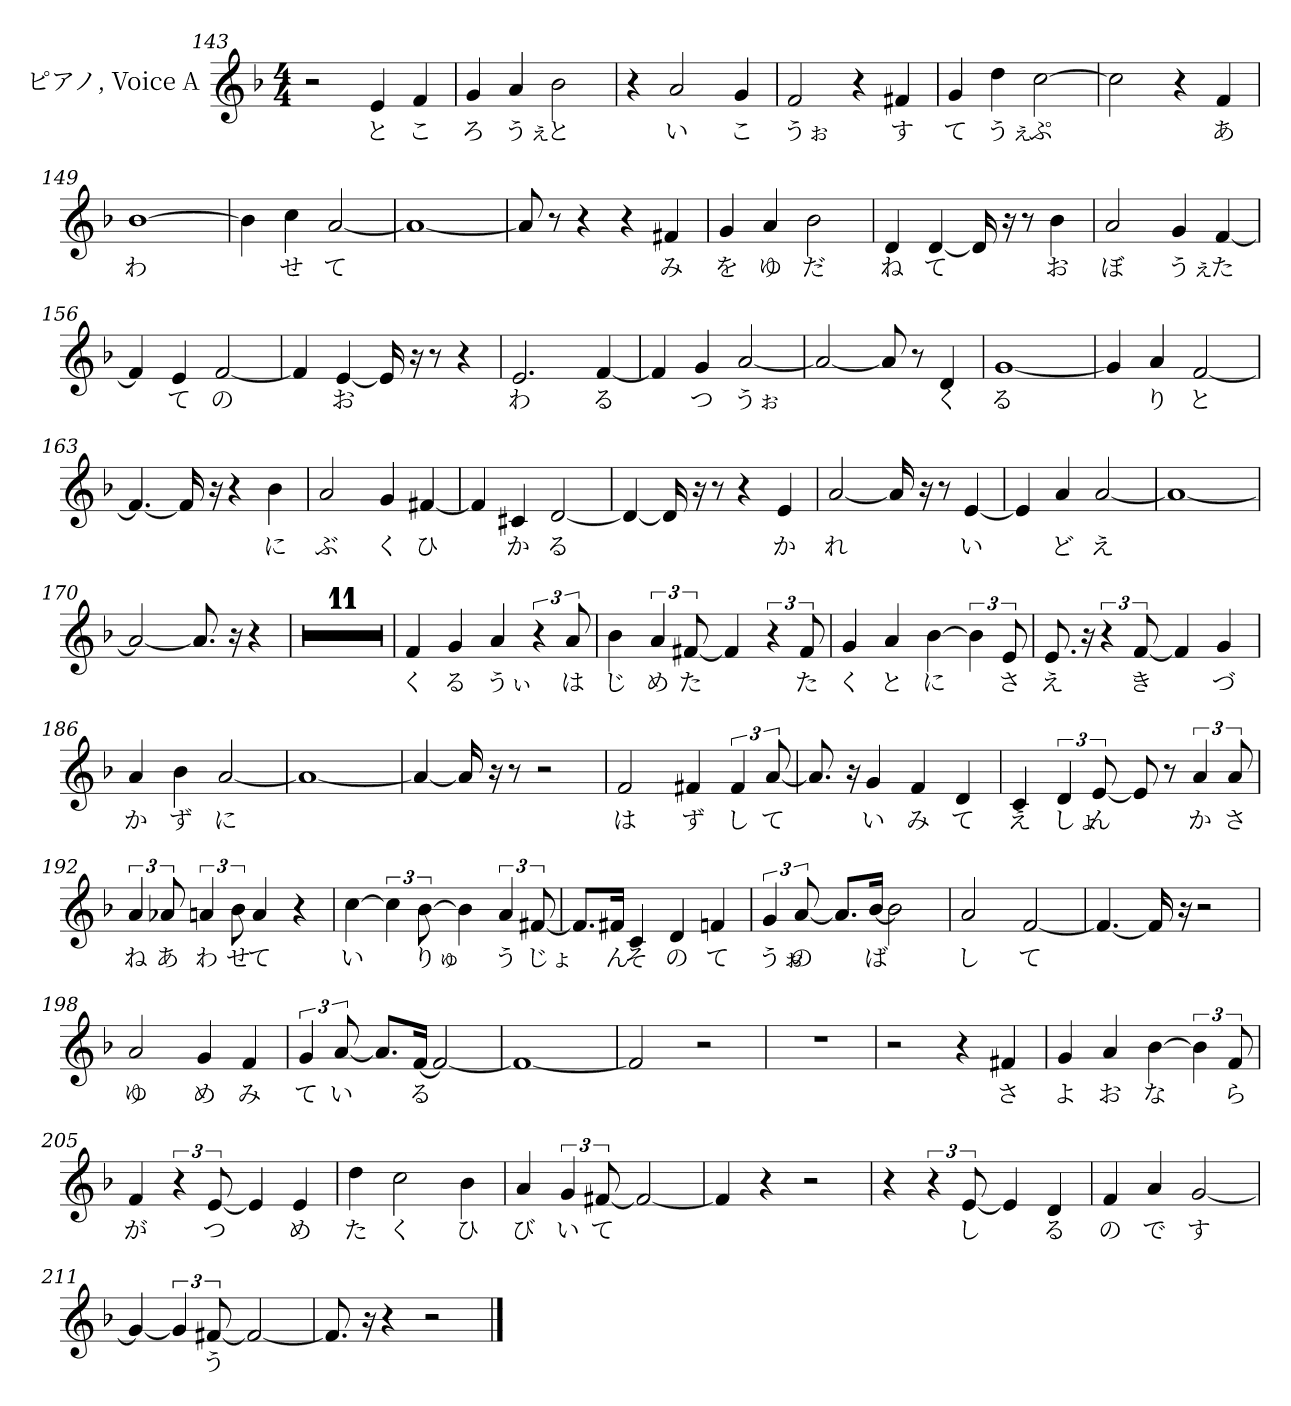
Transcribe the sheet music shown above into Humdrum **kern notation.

**kern	**text
*part1	*part1
*staff1	*staff1
*I"ピアノ, Voice A	*
*clefG2	*
*k[b-]	*
*M4/4	*
=143	=143
2r	.
!	!LO:LY:b
4e/	と
!	!LO:LY:b
4f/	こ
=144	=144
!	!LO:LY:b
4g/	ろ
!	!LO:LY:b
4a/	うぇ
!	!LO:LY:b
2b-\	と
=145	=145
4r	.
!	!LO:LY:b
2a/	い
!	!LO:LY:b
4g/	こ
=146	=146
!	!LO:LY:b
2f/	うぉ
4r	.
!	!LO:LY:b
4f#X/	す
=147	=147
!	!LO:LY:b
4g/	て
!	!LO:LY:b
4dd\	うぇ
!	!LO:LY:b
[2cc\	ぷ
=148	=148
2cc\]	.
4r	.
!	!LO:LY:b
4f/	あ
=149	=149
!	!LO:LY:b
[1b-	わ
=150	=150
4b-\]	.
!	!LO:LY:b
4cc\	せ
!	!LO:LY:b
[2a/	て
=151	=151
1a_	.
!!LO:LB:g=z
=152	=152
8a/]	.
8r	.
4r	.
4r	.
!	!LO:LY:b
4f#X/	み
=153	=153
!	!LO:LY:b
4g/	を
!	!LO:LY:b
4a/	ゆ
!	!LO:LY:b
2b-\	だ
=154	=154
!	!LO:LY:b
4d/	ね
!	!LO:LY:b
[4d/	て
16d/]	.
16r	.
8r	.
!	!LO:LY:b
4b-\	お
=155	=155
!	!LO:LY:b
2a/	ぼ
!	!LO:LY:b
4g/	うぇ
!	!LO:LY:b
[4f/	た
=156	=156
4f/]	.
!	!LO:LY:b
4e/	て
!	!LO:LY:b
[2f/	の
=157	=157
4f/]	.
!	!LO:LY:b
[4e/	お
16e/]	.
16r	.
8r	.
4r	.
=158	=158
!	!LO:LY:b
2.e/	わ
!	!LO:LY:b
[4f/	る
=159	=159
4f/]	.
!	!LO:LY:b
4g/	つ
!	!LO:LY:b
[2a/	うぉ
=160	=160
2a/_	.
8a/]	.
8r	.
!	!LO:LY:b
4d/	く
!!LO:LB:g=z
=161	=161
!	!LO:LY:b
[1g	る
=162	=162
4g/]	.
!	!LO:LY:b
4a/	り
!	!LO:LY:b
[2f/	と
=163	=163
4.f/_	.
16f/]	.
16r	.
4r	.
!	!LO:LY:b
4b-\	に
=164	=164
!	!LO:LY:b
2a/	ぶ
!	!LO:LY:b
4g/	く
!	!LO:LY:b
[4f#X/	ひ
=165	=165
4f#/]	.
!	!LO:LY:b
4c#X/	か
!	!LO:LY:b
[2d/	る
=166	=166
4d/_	.
16d/]	.
16r	.
8r	.
4r	.
!	!LO:LY:b
4e/	か
=167	=167
!	!LO:LY:b
[2a/	れ
16a/]	.
16r	.
8r	.
!	!LO:LY:b
[4e/	い
=168	=168
4e/]	.
!	!LO:LY:b
4a/	ど
!	!LO:LY:b
[2a/	え
=169	=169
1a_	.
=170	=170
2a/_	.
8.a/]	.
16r	.
4r	.
!!LO:LB:g=z
=171	=171
1r	.
=172	=172
1r	.
=173	=173
1r	.
=174	=174
1r	.
=175	=175
1r	.
=176	=176
1r	.
=177	=177
1r	.
=178	=178
1r	.
=179	=179
1r	.
=180	=180
1r	.
=181	=181
1r	.
=182	=182
!	!LO:LY:b
4f/	く
!	!LO:LY:b
4g/	る
!	!LO:LY:b
4a/	うぃ
6r	.
!	!LO:LY:b
12a/	は
=183	=183
!	!LO:LY:b
4b-\	じ
!	!LO:LY:b
6a/	め
!	!LO:LY:b
[12f#X/	た
4f#/]	.
6r	.
!	!LO:LY:b
12f#/	た
!!LO:LB:g=z
=184	=184
!	!LO:LY:b
4g/	く
!	!LO:LY:b
4a/	と
!	!LO:LY:b
[4b-\	に
6b-\]	.
!	!LO:LY:b
12e/	さ
=185	=185
!	!LO:LY:b
8.e/	え
16r	.
6r	.
!	!LO:LY:b
[12f/	き
4f/]	.
!	!LO:LY:b
4g/	づ
=186	=186
!	!LO:LY:b
4a/	か
!	!LO:LY:b
4b-\	ず
!	!LO:LY:b
[2a/	に
=187	=187
1a_	.
=188	=188
4a/_	.
16a/]	.
16r	.
8r	.
2r	.
=189	=189
!	!LO:LY:b
2f/	は
!	!LO:LY:b
4f#X/	ず
!	!LO:LY:b
6f#/	し
!	!LO:LY:b
[12a/	て
=190	=190
8.a/]	.
16r	.
!	!LO:LY:b
4g/	い
!	!LO:LY:b
4f/	み
!	!LO:LY:b
4d/	て
!!LO:LB:g=z
=191	=191
!	!LO:LY:b
4c/	え
!	!LO:LY:b
6d/	しょ
!	!LO:LY:b
[12e/	ん
8e/]	.
8r	.
!	!LO:LY:b
6a/	か
!	!LO:LY:b
12a/	さ
=192	=192
!	!LO:LY:b
6a/	ね
!	!LO:LY:b
12a-X/	あ
!	!LO:LY:b
6an/	わ
!	!LO:LY:b
12b-\	せ
!	!LO:LY:b
4a/	て
4r	.
=193	=193
!	!LO:LY:b
[4cc\	い
6cc\]	.
!	!LO:LY:b
[12b-\	りゅ
4b-\]	.
!	!LO:LY:b
6a/	う
!	!LO:LY:b
[12f#X/	じょ
=194	=194
8.f#/L]	.
!	!LO:LY:b
16f#X/Jk	ん
!	!LO:LY:b
4c/	そ
!	!LO:LY:b
4d/	の
!	!LO:LY:b
4fn/	て
=195	=195
!	!LO:LY:b
6g/	うぉ
!	!LO:LY:b
[12a/	の
8.a/L]	.
!	!LO:LY:b
[16b-/Jk	ば
2b-\]	.
=196	=196
!	!LO:LY:b
2a/	し
!	!LO:LY:b
[2f/	て
!!LO:PB:g=z
=197	=197
4.f/_	.
16f/]	.
16r	.
2r	.
=198	=198
!	!LO:LY:b
2a/	ゆ
!	!LO:LY:b
4g/	め
!	!LO:LY:b
4f/	み
=199	=199
!	!LO:LY:b
6g/	て
!	!LO:LY:b
[12a/	い
8.a/L]	.
!	!LO:LY:b
[16f/Jk	る
2f/_	.
=200	=200
1f_	.
=201	=201
2f/]	.
2r	.
=202	=202
1r	.
=203	=203
2r	.
4r	.
!	!LO:LY:b
4f#X/	さ
=204	=204
!	!LO:LY:b
4g/	よ
!	!LO:LY:b
4a/	お
!	!LO:LY:b
[4b-\	な
6b-\]	.
!	!LO:LY:b
12f/	ら
=205	=205
!	!LO:LY:b
4f/	が
6r	.
!	!LO:LY:b
[12e/	つ
4e/]	.
!	!LO:LY:b
4e/	め
=206	=206
!	!LO:LY:b
4dd\	た
!	!LO:LY:b
2cc\	く
!	!LO:LY:b
4b-\	ひ
!!LO:LB:g=z
=207	=207
!	!LO:LY:b
4a/	び
!	!LO:LY:b
6g/	い
!	!LO:LY:b
[12f#X/	て
2f#/_	.
=208	=208
4f#/]	.
4r	.
2r	.
=209	=209
4r	.
6r	.
!	!LO:LY:b
[12e/	し
4e/]	.
!	!LO:LY:b
4d/	る
=210	=210
!	!LO:LY:b
4f/	の
!	!LO:LY:b
4a/	で
!	!LO:LY:b
[2g/	す
=211	=211
4g/_	.
6g/]	.
!	!LO:LY:b
[12f#X/	う
2f#/_	.
=212	=212
8.f#/]	.
16r	.
4r	.
2r	.
==	==
*-	*-
